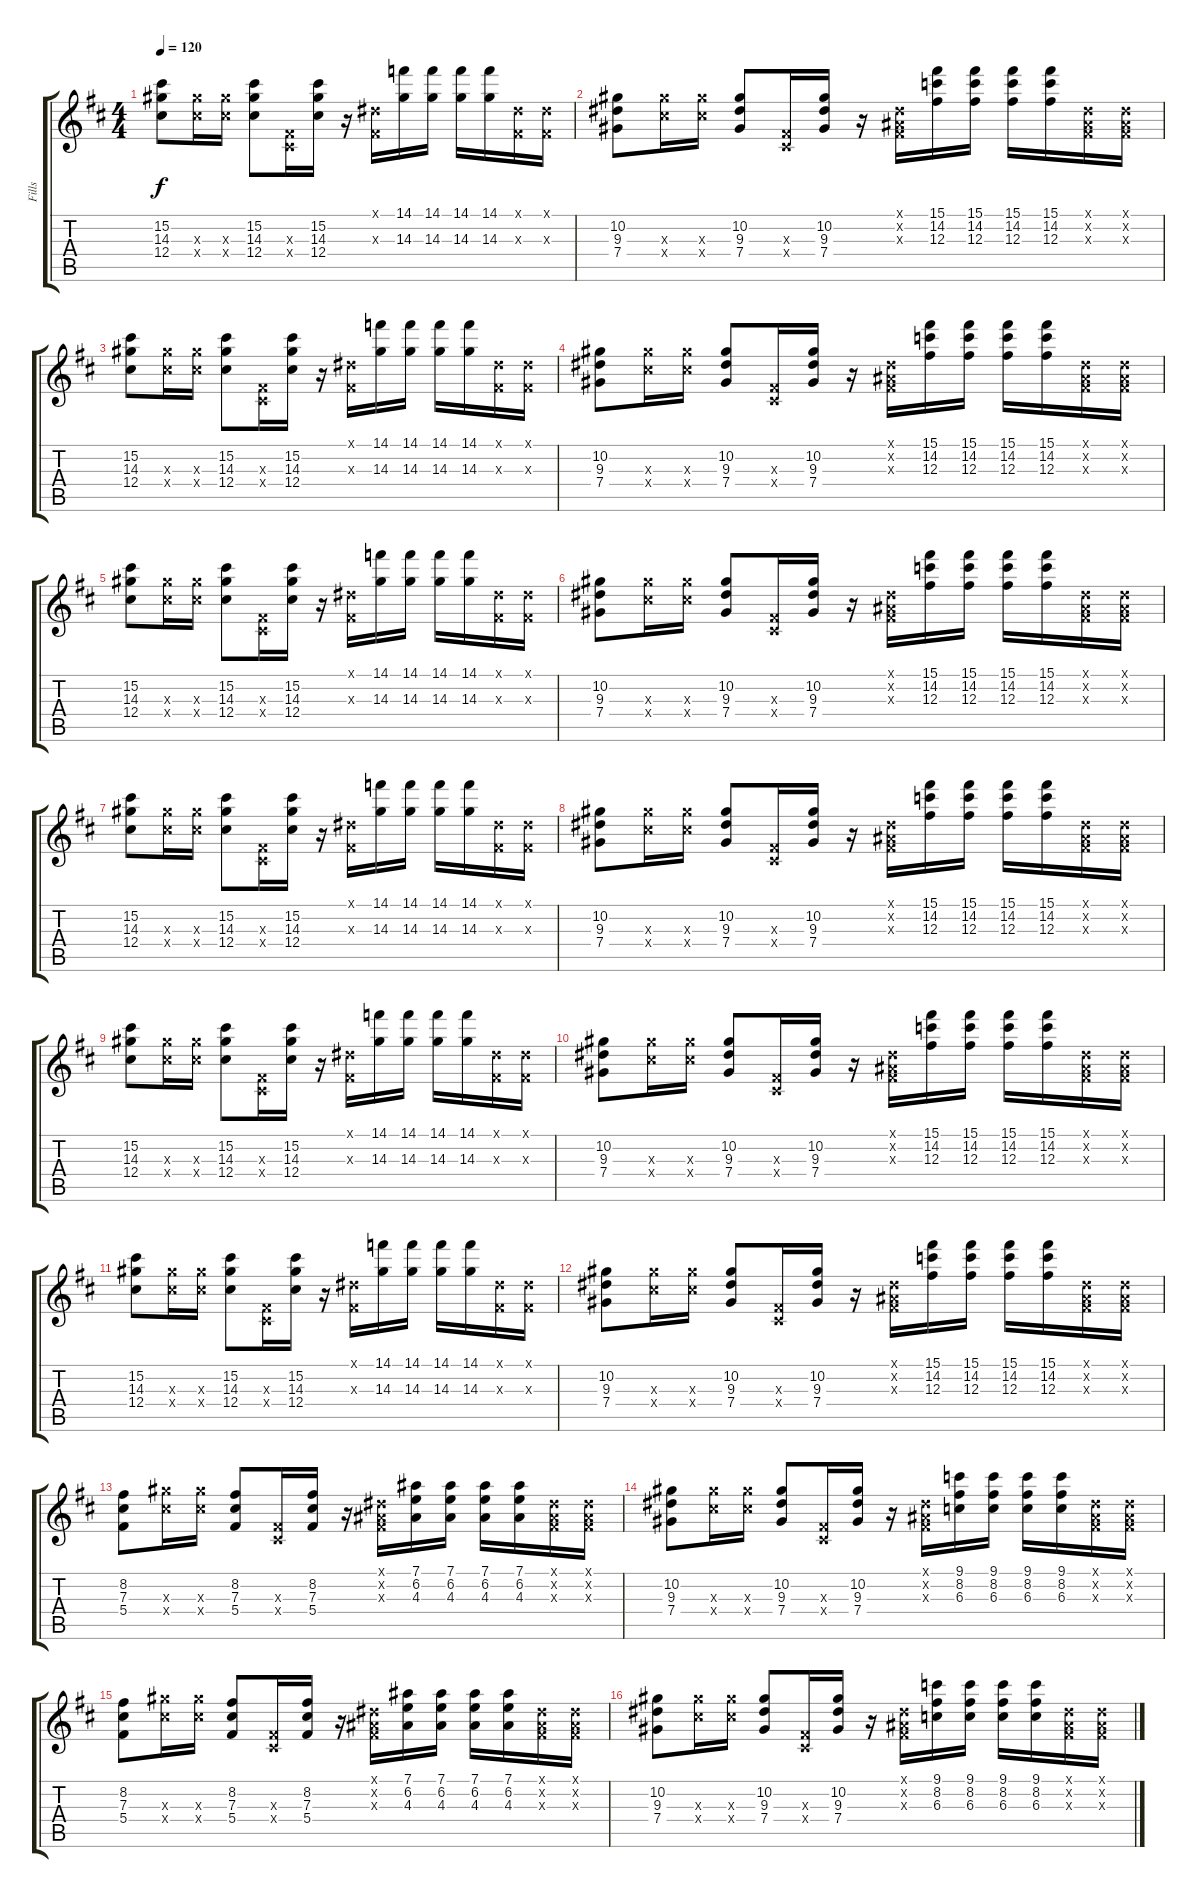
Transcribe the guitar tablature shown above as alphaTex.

\track ("Fills" "Fills") {instrument electricguitarclean}
\staff {score tabs}
\tuning (Eb4 Bb3 Gb3 Db3 Ab2 Eb2) {hide}
\ts (4 4)
\tempo 120
\clef g2
\ks d
(15.2 14.3 12.4).8{dy f} (14.3{x} 12.4{x}).16 (14.3{x} 12.4{x}).16 (15.2 14.3 12.4).8 (0.3{x} 0.4{x}).16 (15.2 14.3 12.4).16 r.16 (0.1{x} 0.3{x}).16 (14.1 14.3).16 (14.1 14.3).16 (14.1 14.3).16 (14.1 14.3).16 (0.1{x} 0.3{x}).16 (0.1{x} 0.3{x}).16 |
(10.2 9.3 7.4).8 (14.3{x} 12.4{x}).16 (14.3{x} 12.4{x}).16 (10.2 9.3 7.4).8 (0.3{x} 0.4{x}).16 (10.2 9.3 7.4).16 r.16 (0.1{x} 0.2{x} 0.3{x}).16 (15.1 14.2 12.3).16 (15.1 14.2 12.3).16 (15.1 14.2 12.3).16 (15.1 14.2 12.3).16 (0.1{x} 0.2{x} 0.3{x}).16 (0.1{x} 0.2{x} 0.3{x}).16 |
(15.2 14.3 12.4).8 (14.3{x} 12.4{x}).16 (14.3{x} 12.4{x}).16 (15.2 14.3 12.4).8 (0.3{x} 0.4{x}).16 (15.2 14.3 12.4).16 r.16 (0.1{x} 0.3{x}).16 (14.1 14.3).16 (14.1 14.3).16 (14.1 14.3).16 (14.1 14.3).16 (0.1{x} 0.3{x}).16 (0.1{x} 0.3{x}).16 |
(10.2 9.3 7.4).8 (14.3{x} 12.4{x}).16 (14.3{x} 12.4{x}).16 (10.2 9.3 7.4).8 (0.3{x} 0.4{x}).16 (10.2 9.3 7.4).16 r.16 (0.1{x} 0.2{x} 0.3{x}).16 (15.1 14.2 12.3).16 (15.1 14.2 12.3).16 (15.1 14.2 12.3).16 (15.1 14.2 12.3).16 (0.1{x} 0.2{x} 0.3{x}).16 (0.1{x} 0.2{x} 0.3{x}).16 |
(15.2 14.3 12.4).8 (14.3{x} 12.4{x}).16 (14.3{x} 12.4{x}).16 (15.2 14.3 12.4).8 (0.3{x} 0.4{x}).16 (15.2 14.3 12.4).16 r.16 (0.1{x} 0.3{x}).16 (14.1 14.3).16 (14.1 14.3).16 (14.1 14.3).16 (14.1 14.3).16 (0.1{x} 0.3{x}).16 (0.1{x} 0.3{x}).16 |
(10.2 9.3 7.4).8 (14.3{x} 12.4{x}).16 (14.3{x} 12.4{x}).16 (10.2 9.3 7.4).8 (0.3{x} 0.4{x}).16 (10.2 9.3 7.4).16 r.16 (0.1{x} 0.2{x} 0.3{x}).16 (15.1 14.2 12.3).16 (15.1 14.2 12.3).16 (15.1 14.2 12.3).16 (15.1 14.2 12.3).16 (0.1{x} 0.2{x} 0.3{x}).16 (0.1{x} 0.2{x} 0.3{x}).16 |
(15.2 14.3 12.4).8 (14.3{x} 12.4{x}).16 (14.3{x} 12.4{x}).16 (15.2 14.3 12.4).8 (0.3{x} 0.4{x}).16 (15.2 14.3 12.4).16 r.16 (0.1{x} 0.3{x}).16 (14.1 14.3).16 (14.1 14.3).16 (14.1 14.3).16 (14.1 14.3).16 (0.1{x} 0.3{x}).16 (0.1{x} 0.3{x}).16 |
(10.2 9.3 7.4).8 (14.3{x} 12.4{x}).16 (14.3{x} 12.4{x}).16 (10.2 9.3 7.4).8 (0.3{x} 0.4{x}).16 (10.2 9.3 7.4).16 r.16 (0.1{x} 0.2{x} 0.3{x}).16 (15.1 14.2 12.3).16 (15.1 14.2 12.3).16 (15.1 14.2 12.3).16 (15.1 14.2 12.3).16 (0.1{x} 0.2{x} 0.3{x}).16 (0.1{x} 0.2{x} 0.3{x}).16 |
(15.2 14.3 12.4).8 (14.3{x} 12.4{x}).16 (14.3{x} 12.4{x}).16 (15.2 14.3 12.4).8 (0.3{x} 0.4{x}).16 (15.2 14.3 12.4).16 r.16 (0.1{x} 0.3{x}).16 (14.1 14.3).16 (14.1 14.3).16 (14.1 14.3).16 (14.1 14.3).16 (0.1{x} 0.3{x}).16 (0.1{x} 0.3{x}).16 |
(10.2 9.3 7.4).8 (14.3{x} 12.4{x}).16 (14.3{x} 12.4{x}).16 (10.2 9.3 7.4).8 (0.3{x} 0.4{x}).16 (10.2 9.3 7.4).16 r.16 (0.1{x} 0.2{x} 0.3{x}).16 (15.1 14.2 12.3).16 (15.1 14.2 12.3).16 (15.1 14.2 12.3).16 (15.1 14.2 12.3).16 (0.1{x} 0.2{x} 0.3{x}).16 (0.1{x} 0.2{x} 0.3{x}).16 |
(15.2 14.3 12.4).8 (14.3{x} 12.4{x}).16 (14.3{x} 12.4{x}).16 (15.2 14.3 12.4).8 (0.3{x} 0.4{x}).16 (15.2 14.3 12.4).16 r.16 (0.1{x} 0.3{x}).16 (14.1 14.3).16 (14.1 14.3).16 (14.1 14.3).16 (14.1 14.3).16 (0.1{x} 0.3{x}).16 (0.1{x} 0.3{x}).16 |
(10.2 9.3 7.4).8 (14.3{x} 12.4{x}).16 (14.3{x} 12.4{x}).16 (10.2 9.3 7.4).8 (0.3{x} 0.4{x}).16 (10.2 9.3 7.4).16 r.16 (0.1{x} 0.2{x} 0.3{x}).16 (15.1 14.2 12.3).16 (15.1 14.2 12.3).16 (15.1 14.2 12.3).16 (15.1 14.2 12.3).16 (0.1{x} 0.2{x} 0.3{x}).16 (0.1{x} 0.2{x} 0.3{x}).16 |
(8.2 7.3 5.4).8 (14.3{x} 12.4{x}).16 (14.3{x} 12.4{x}).16 (8.2 7.3 5.4).8 (0.3{x} 0.4{x}).16 (8.2 7.3 5.4).16 r.16 (0.1{x} 0.2{x} 0.3{x}).16 (7.1 6.2 4.3).16 (7.1 6.2 4.3).16 (7.1 6.2 4.3).16 (7.1 6.2 4.3).16 (0.1{x} 0.2{x} 0.3{x}).16 (0.1{x} 0.2{x} 0.3{x}).16 |
(10.2 9.3 7.4).8 (14.3{x} 12.4{x}).16 (14.3{x} 12.4{x}).16 (10.2 9.3 7.4).8 (0.3{x} 0.4{x}).16 (10.2 9.3 7.4).16 r.16 (0.1{x} 0.2{x} 0.3{x}).16 (9.1 8.2 6.3).16 (9.1 8.2 6.3).16 (9.1 8.2 6.3).16 (9.1 8.2 6.3).16 (0.1{x} 0.2{x} 0.3{x}).16 (0.1{x} 0.2{x} 0.3{x}).16 |
(8.2 7.3 5.4).8 (14.3{x} 12.4{x}).16 (14.3{x} 12.4{x}).16 (8.2 7.3 5.4).8 (0.3{x} 0.4{x}).16 (8.2 7.3 5.4).16 r.16 (0.1{x} 0.2{x} 0.3{x}).16 (7.1 6.2 4.3).16 (7.1 6.2 4.3).16 (7.1 6.2 4.3).16 (7.1 6.2 4.3).16 (0.1{x} 0.2{x} 0.3{x}).16 (0.1{x} 0.2{x} 0.3{x}).16 |
(10.2 9.3 7.4).8 (14.3{x} 12.4{x}).16 (14.3{x} 12.4{x}).16 (10.2 9.3 7.4).8 (0.3{x} 0.4{x}).16 (10.2 9.3 7.4).16 r.16 (0.1{x} 0.2{x} 0.3{x}).16 (9.1 8.2 6.3).16 (9.1 8.2 6.3).16 (9.1 8.2 6.3).16 (9.1 8.2 6.3).16 (0.1{x} 0.2{x} 0.3{x}).16 (0.1{x} 0.2{x} 0.3{x}).16
